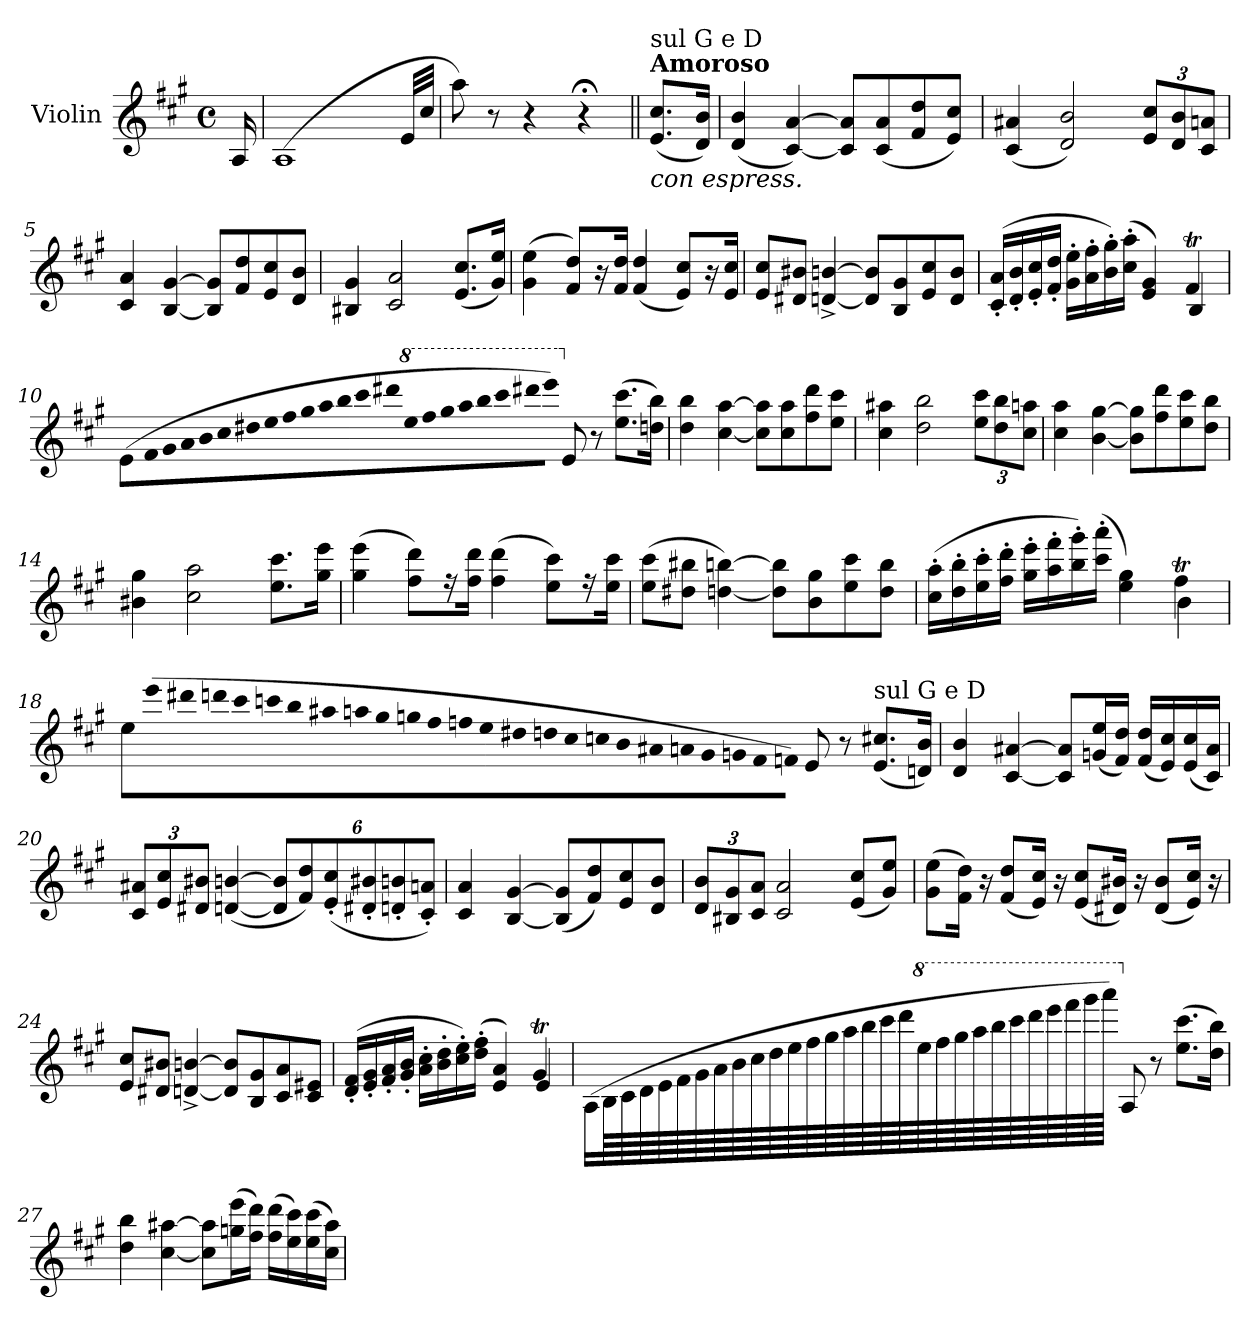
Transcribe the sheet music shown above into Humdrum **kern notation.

**kern
*part1
*staff1
*I"Violin
*I'Vln.
*clefG2
*k[f#c#g#]
*M4/4
*met(c)
=
16A/
=1
(>1A
32e!/LLL
32cc#!/JJJ
=2
8aa\)
8r
4r
4r;<
=2X1||
!LO:TX:a:B:t=Amoroso
!LO:TX:b:i:t=con espress.
!LO:TX:a:t=sul G e D
(<8.e/ 8.cc#/L
16d/ 16b/Jk)
=3
(<4d/ 4b/
[4c#/ [4a/)
8c#/] 8a/]L
(<8c#/ 8a/
8f#/ 8dd/
8e/ 8cc#/J)
=4
(<4c#/ 4a#X/
2d/ 2b/)
*Xbrackettup
12e/ 12cc#/L
12d/ 12b/
12c#/ 12an/J
=5
4c#/ 4a/
[4B/ [4g#/
8B/] 8g#/]L
8f#/ 8dd/
8e/ 8cc#/
8d/ 8b/J
!!LO:LB:g=z
=6
4B#X/ 4g#/
2c#/ 2a/
(<8.e/ 8.cc#/L
16g#/ 16ee/Jk)
=7
(>4g#\ 4ee\
8f#/ 8dd/L)
16r
16f#/ 16dd/Jk
(<4f#/ 4dd/
8e/ 8cc#/L)
16r
16e/ 16cc#/Jk
=8
8e/ 8cc#/L
8d#X/ 8b#X/J
[4dn/^ [4bn/^
8d/] 8b/]L
8B/ 8g#/
8e/ 8cc#/
8d/ 8b/J
=9
*^
(>16c#/' 16a/'LL	2.ryy
16d/' 16b/'	.
16e/' 16cc#/'	.
16f#/' 16dd/'JJ	.
16g#\' 16ee\'LL	.
16a\' 16ff#\'	.
16b\' 16gg#\')	.
(>16cc#\' 16aa\'JJ	.
4e/ 4g#/)	.
4f#T/	4B/
*v	*v
!!LO:LB:g=z
=10
(>8e\L
*Xtuplet
!LO:N:vis=64
960%17f#\LLL
!LO:N:vis=64
960%17g#\
!LO:N:vis=64
960%17a\
!LO:N:vis=64
960%17b\
!LO:N:vis=64
960%17cc#\
!LO:N:vis=64
960%17dd#X\
!LO:N:vis=64
960%17ee\
!LO:N:vis=64
960%17ff#\
!LO:N:vis=64
960%17gg#\
!LO:N:vis=64
960%17aa\
!LO:N:vis=64
960%17bb\
!LO:N:vis=64
960%17ccc#\
!LO:N:vis=64
960%17ddd#X\
*8va
!LO:N:vis=64
960%17eee\
!LO:N:vis=64
960%17fff#\
!LO:N:vis=64
960%17ggg#\
!LO:N:vis=64
960%17aaa\
!LO:N:vis=64
960%17bbb\
!LO:N:vis=64
960%17cccc#\
!LO:N:vis=64
960%17dddd#X\
!LO:N:vis=64
960%17eeee\JJJJ)
*X8va
8e/
8r
(>8.ee\ 8.ccc#\L
16ddn\ 16bb\Jk)
=11
4dd\ 4bb\
[4cc#\ [4aa\
8cc#\] 8aa\]L
8cc#\ 8aa\
8ff#\ 8ddd\
8ee\ 8ccc#\J
=12
4cc#\ 4aa#X\
2dd\ 2bb\
*tuplet
12ee\ 12ccc#\L
12dd\ 12bb\
12cc#\ 12aan\J
!!LO:LB:g=z
=13
4cc#\ 4aa\
[4b\ [4gg#\
8b\] 8gg#\]L
8ff#\ 8ddd\
8ee\ 8ccc#\
8dd\ 8bb\J
=14
4b#X\ 4gg#\
2cc#\ 2aa\
8.ee\ 8.ccc#\L
16gg#\ 16eee\Jk
=15
(>4gg#\ 4eee\
8ff#\ 8ddd\L)
16rff
16ff#\ 16ddd\Jk
(>4ff#\ 4ddd\
8ee\ 8ccc#\L)
16rff
16ee\ 16ccc#\Jk
=16
(>8ee\ 8ccc#\L
8dd#X\ 8bb#X\J
[4ddn\ [4bbn\)
8dd\] 8bb\]L
8b\ 8gg#\
8ee\ 8ccc#\
8dd\ 8bb\J
!!LO:LB:g=z
=17
*^
(>16cc#\' 16aa\'LL	2.ryy
16dd\' 16bb\'	.
16ee\' 16ccc#\'	.
16ff#\' 16ddd\'JJ	.
16gg#\' 16eee\'LL	.
16aa\' 16fff#\'	.
16bb\' 16ggg#\')	.
(>16ccc#\' 16aaa\'JJ	.
4ee\ 4gg#\)	.
4ff#T\	4b\
*v	*v
=18
*Xtuplet
*^
!LO:N:vis=16	!
*v	*v
1920%137ee\LL
!LO:N:vis=64
(>960%17eee\LL
!LO:N:vis=64
960%17ddd#X\
!LO:N:vis=64
960%17dddn\
!LO:N:vis=64
960%17ccc#\
!LO:N:vis=64
960%17cccn\
!LO:N:vis=64
960%17bb\
!LO:N:vis=64
960%17aa#X\
!LO:N:vis=64
960%17aan\
!LO:N:vis=64
960%17gg#\
!LO:N:vis=64
960%17ggn\
!LO:N:vis=64
960%17ff#\
!LO:N:vis=64
960%17ffn\
!LO:N:vis=64
960%17ee\
!LO:N:vis=64
960%17dd#X\
!LO:N:vis=64
960%17ddn\
!LO:N:vis=64
960%17cc#\
!LO:N:vis=64
960%17ccn\
!LO:N:vis=64
960%17b\
!LO:N:vis=64
960%17a#X\
!LO:N:vis=64
960%17an\
!LO:N:vis=64
960%17g#\
!LO:N:vis=64
960%17gn\
!LO:N:vis=64
960%17f#\
!LO:N:vis=64
960%17fn\JJJJ)
8e/
8r
!LO:TX:a:t=sul G e D
(<8.e/ 8.cc#X/L
16dn/ 16b/Jk)
!!LO:LB:g=z
=19
4d/ 4b/
[4c#/ [4a#X/
8c#/] 8a#/]L
(<16gn/ 16ee/L
16f#/ 16dd/JJ)
(<16f#/ 16dd/LL
16e/ 16cc#/)
(<16e/ 16cc#/
16c#/ 16a#/JJ)
=20
*tuplet
12c#/ 12a#X/L
12e/ 12cc#/
12d#X/ 12b#X/J
(<[4dn/ [4bn/
12d/] 12b/]L
12f#/ 12dd/)
(<12e/' 12cc#/'
12d#X/' 12b#X/'
12dn/' 12bn/'
12c#/' 12an/'J)
=21
4c#/ 4a/
[4B/ [4g#/
(<8B/] 8g#/]L
8f#/ 8dd/)
8e/ 8cc#/
8d/ 8b/J
!!LO:LB:g=z
=22
12d/ 12b/L
12B#X/ 12g#/
12c#/ 12a/J
2c#/ 2a/
(<8e/ 8cc#/L
8g#/ 8ee/J)
=23
(>8g#\ 8ee\L
16f#\ 16dd\Jk)
16r
(<8f#/ 8dd/L
16e/ 16cc#/Jk)
16r
(<8e/ 8cc#/L
16d#X/ 16b#X/Jk)
16r
(<8d#/ 8b#/L
16e/ 16cc#/Jk)
16r
=24
8e/ 8cc#/L
8d#X/ 8b#X/J
[4dn/^ [4bn/^
8d/] 8b/]L
8B/ 8g#/
8c#/ 8a/
8c#/ 8e#X/J
=25
*^
(>16d/' 16f#/'LL	2.ryy
16e/' 16g#/'	.
16f#/' 16a/'	.
16g#/' 16b/'JJ	.
16a\' 16cc#\'LL	.
16b\' 16dd\'	.
16cc#\' 16ee\')	.
(>16dd\' 16ff#\'JJ	.
4e/ 4a/)	.
4g#t/	4e/
*v	*v
!!LO:LB:g=z
=26
(>16A\LL
64B\LL
64c#\
64d\
64e\
64f#\
64g#\
64a\
64b\
64cc#\
64dd\
64ee\
64ff#\
64gg#\
64aa\
64bb\
64ccc#\
64ddd\
*8va
64eee\
64fff#\
64ggg#\
64aaa\
64bbb\
64cccc#\
64dddd\
64eeee\
64ffff#\
64gggg#\
64aaaa\JJJJ)
*X8va
8A/
8r
(>8.ee\ 8.ccc#\L
16dd\ 16bb\Jk)
=27
4dd\ 4bb\
[4cc#\ [4aa#X\
8cc#\] 8aa#\]L
(>16ggn\ 16eee\L
16ff#\ 16ddd\JJ)
(>16ff#\ 16ddd\LL
16ee\ 16ccc#\)
(>16ee\ 16ccc#\
16cc#\ 16aa#\JJ)
=
*-
